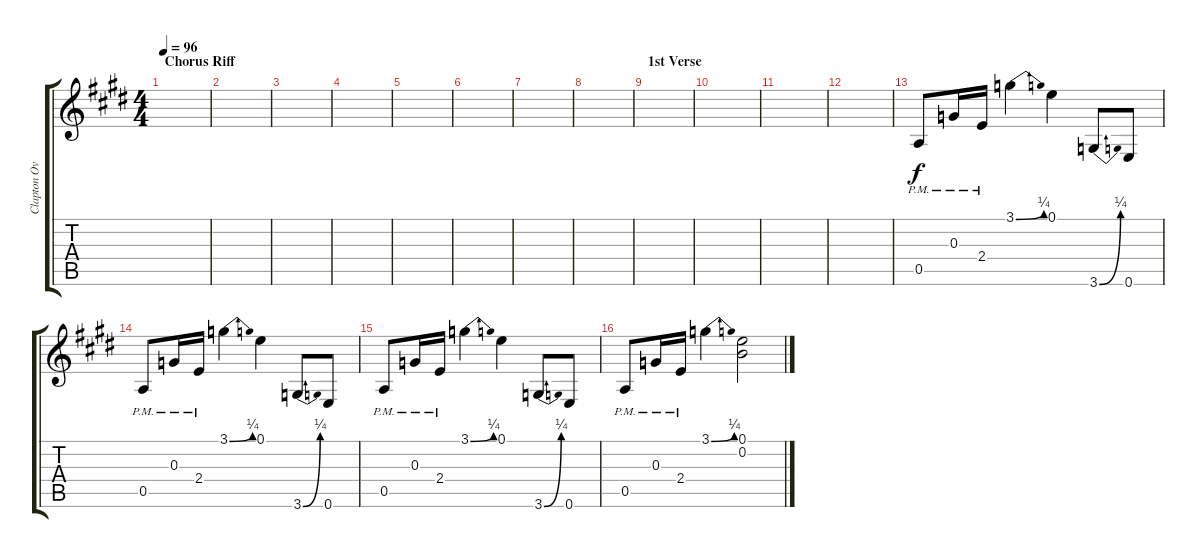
\track ("Clapton Overdub" "Clapton Ov") {instrument electricguitarjazz}
\staff {score tabs}
\tuning (E4 B3 G3 D3 A2 E2) {hide}
\ts (4 4)
\section ("" "Chorus Riff")
\tempo 96
\clef g2
\ks e
|
|
|
|
|
|
|
|
\section ("" "1st Verse")
|
|
|
|
0.5{pm}.8 0.3{pm}.16 2.4{pm}.16 3.1{be (bend 0 0 60 1)}.4 0.1.4 3.6{be (bend 0 0 60 1)}.8 0.6.8 |
0.5{pm}.8 0.3{pm}.16 2.4{pm}.16 3.1{be (bend 0 0 60 1)}.4 0.1.4 3.6{be (bend 0 0 60 1)}.8 0.6.8 |
0.5{pm}.8 0.3{pm}.16 2.4{pm}.16 3.1{be (bend 0 0 60 1)}.4 0.1.4 3.6{be (bend 0 0 60 1)}.8 0.6.8 |
0.5{pm}.8 0.3{pm}.16 2.4{pm}.16 3.1{be (bend 0 0 60 1)}.4 (0.1 0.2).2
